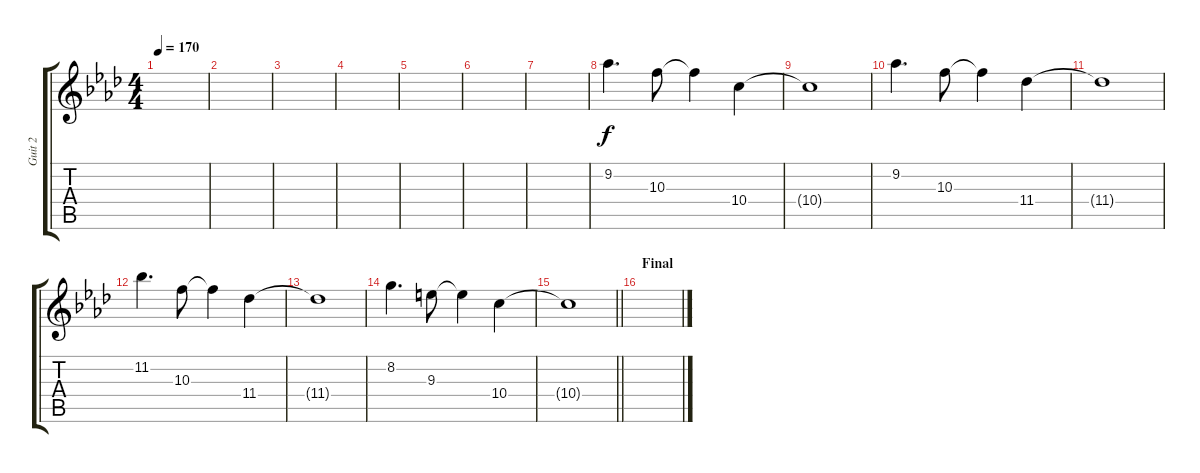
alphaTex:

\track ("Guit 2" "Guit 2") {instrument overdrivenguitar}
\staff {score tabs}
\tuning (E4 B3 G3 D3 A2 E2) {hide}
\ts (4 4)
\tempo 170
\clef g2
\ks fminor
|
|
|
|
|
|
|
9.2.4{d} 10.3.8 10.3{t}.4 10.4.4 |
10.4{t}.1 |
9.2.4{d} 10.3.8 10.3{t}.4 11.4.4 |
11.4{t}.1 |
11.2.4{d} 10.3.8 10.3{t}.4 11.4.4 |
11.4{t}.1 |
8.2.4{d} 9.3.8 9.3{t}.4 10.4.4 |
\barLineRight lightlight
10.4{t}.1 |
\section ("" "Final")
